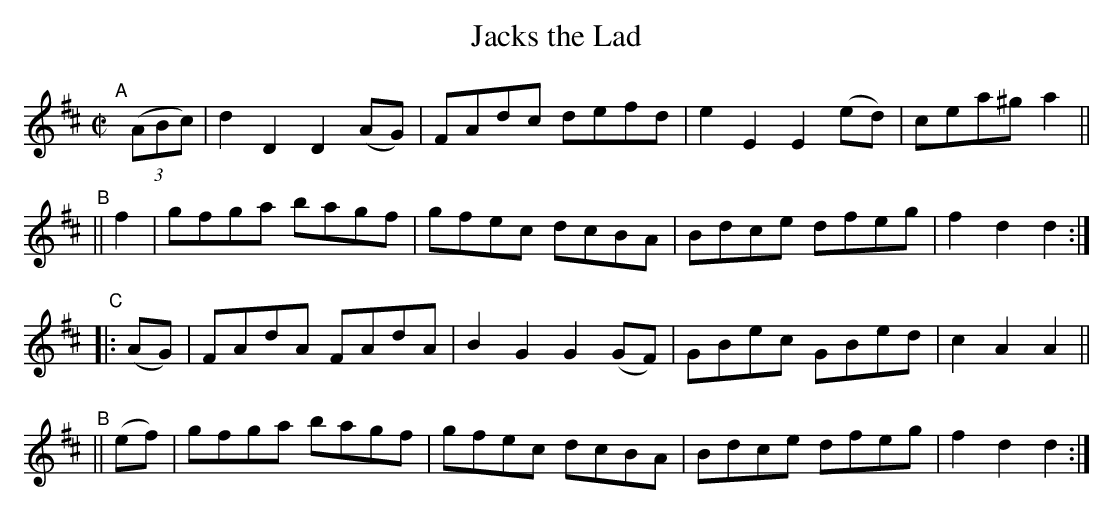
X:1
T: Jacks the Lad
M: C|
L: 1/8
K: D
"^A"[|](3(ABc)| d2D2 D2(AG)| FAdc defd  | e2E2 E2(ed)| cea^g a2 ||
"^B"||   f2   | gfga bagf  | gfec dcBA  | Bdce dfeg  | f2d2  d2 :|
"^C"|:  (AG)  | FAdA FAdA  | B2G2 G2(GF)| GBec GBed  | c2A2  A2 ||
"^B"||  (ef)  | gfga bagf  | gfec dcBA  | Bdce dfeg  | f2d2  d2 :|
